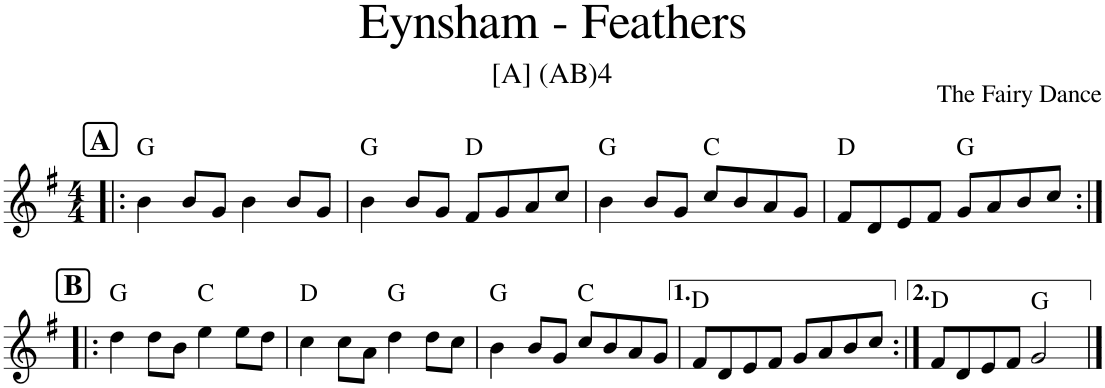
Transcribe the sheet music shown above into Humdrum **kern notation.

**kern	**harte
*part1	*part1
*staff1	*
*I"Piano	*
*I'Pno.	*
*clefG2	*
*k[f#]	*
*M4/4	*
!!LO:REH:place=s1:a:B:cj:fs=14:t=A
=1!|:	=1!|:
4b\	G:maj
8b/L	.
8g/J	.
4b\	.
8b/L	.
8g/J	.
=2	=2
4b\	G:maj
8b/L	.
8g/J	.
8f#/L	D:maj
8g/	.
8a/	.
8cc/J	.
=3	=3
4b\	G:maj
8b/L	.
8g/J	.
8cc/L	C:maj
8b/	.
8a/	.
8g/J	.
=4	=4
8f#/L	D:maj
8d/	.
8e/	.
8f#/J	.
8g/L	G:maj
8a/	.
8b/	.
8cc/J	.
!!LO:LB:g=z
!!LO:REH:place=s1:a:B:cj:fs=14:t=B
=5:|!|:	=5:|!|:
4dd\	G:maj
8dd\L	.
8b\J	.
4ee\	C:maj
8ee\L	.
8dd\J	.
=6	=6
4cc\	D:maj
8cc\L	.
8a\J	.
4dd\	G:maj
8dd\L	.
8cc\J	.
=7	=7
4b\	G:maj
8b/L	.
8g/J	.
8cc/L	C:maj
8b/	.
8a/	.
8g/J	.
=8	=8
8f#/L	D:maj
8d/	.
8e/	.
8f#/J	.
8g/L	.
8a/	.
8b/	.
8cc/J	.
=9:|!	=9:|!
8f#/L	D:maj
8d/	.
8e/	.
8f#/J	.
2g/	G:maj
==	==
*-	*-
